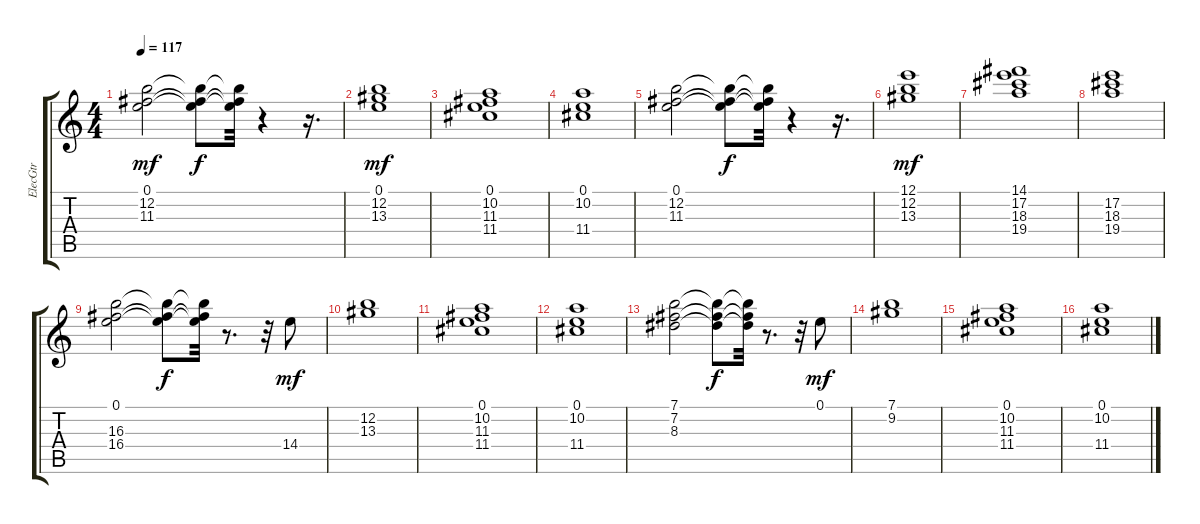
\track ("ElecGtr" "ElecGtr") {instrument overdrivenguitar}
\staff {score tabs}
\tuning (E4 B3 G3 D3 A2 E2) {hide}
\ts (4 4)
\tempo 117
\clef g2
\ks c
(0.1 12.2 11.3).2{dy mf} (0.1{t} 12.2{t} 11.3{t}).8{dy f} (0.1{t} 12.2{t} 11.3{t}).32 r.4 r.16{d} |
(0.1 12.2 13.3).1{dy mf} |
(0.1 10.2 11.3 11.4).1 |
(0.1 10.2 11.4).1 |
(0.1 12.2 11.3).2 (0.1{t} 12.2{t} 11.3{t}).8{dy f} (0.1{t} 12.2{t} 11.3{t}).32 r.4 r.16{d} |
(12.1 12.2 13.3).1{dy mf} |
(14.1 17.2 18.3 19.4).1 |
(17.2 18.3 19.4).1 |
(0.1 16.3 16.4).2 (0.1{t} 16.3{t} 16.4{t}).8{dy f} (0.1{t} 16.3{t} 16.4{t}).32 r.8{d} r.32 14.4.8{dy mf} |
(12.2 13.3).1 |
(0.1 10.2 11.3 11.4).1 |
(0.1 10.2 11.4).1 |
(7.1 7.2 8.3).2 (7.1{t} 7.2{t} 8.3{t}).8{dy f} (7.1{t} 7.2{t} 8.3{t}).32 r.8{d} r.32 0.1.8{dy mf} |
(7.1 9.2).1 |
(0.1 10.2 11.3 11.4).1 |
(0.1 10.2 11.4).1
